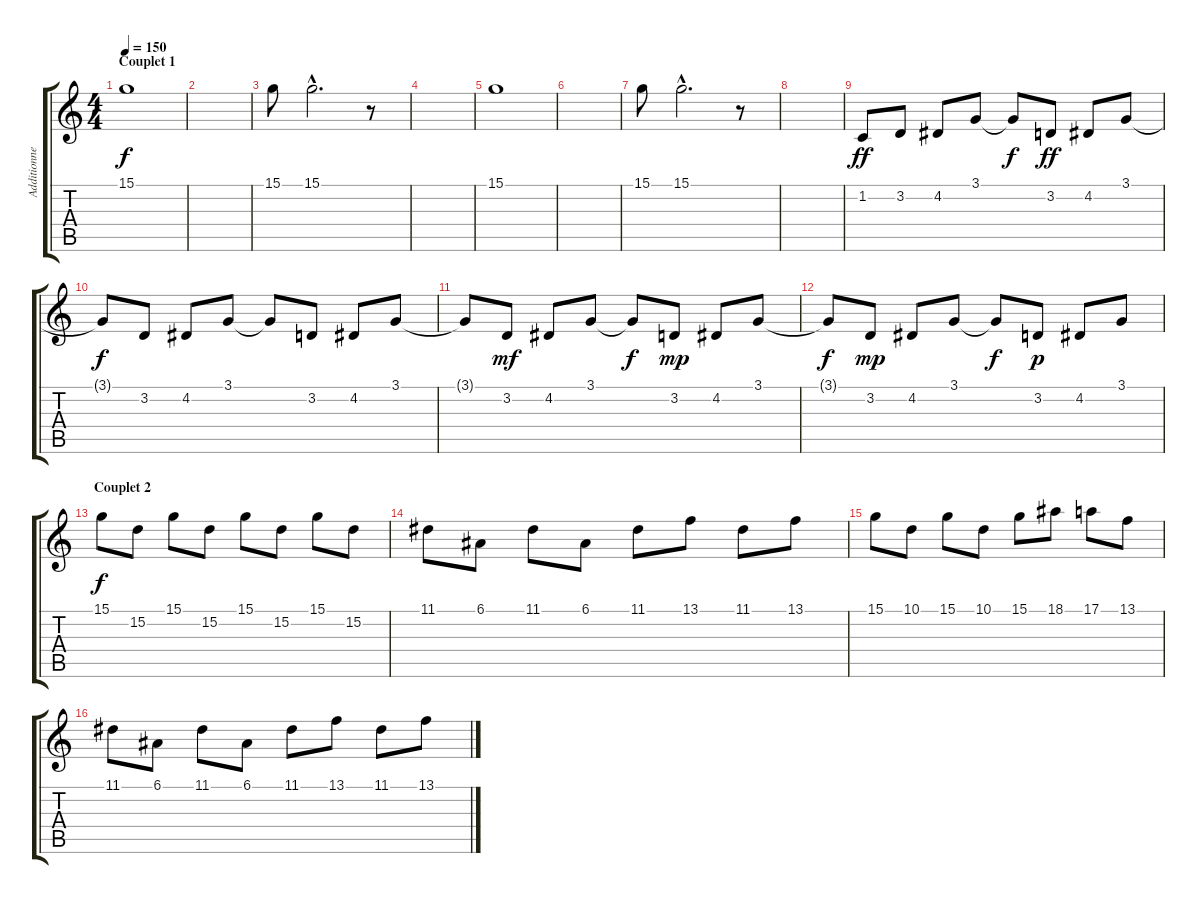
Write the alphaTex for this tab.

\track ("Additionnel" "Additionne") {instrument musicbox}
\staff {score tabs}
\tuning (E4 B3 G3 D3 A2 E2) {hide}
\ts (4 4)
\section ("" "Couplet 1")
\tempo 150
\clef g2
\ks c
15.1.1{dy f} |
|
15.1.8 15.1{hac}.2{d} r.8 |
|
15.1.1 |
|
15.1.8 15.1{hac}.2{d} r.8 |
|
1.2.8{dy ff volume 11} 3.2.8 4.2.8 3.1.8 3.1{t}.8{dy f} 3.2.8{dy ff} 4.2.8 3.1.8 |
3.1{t}.8{dy f} 3.2.8 4.2.8 3.1.8 3.1{t}.8 3.2.8 4.2.8 3.1.8 |
3.1{t}.8 3.2.8{dy mf} 4.2.8 3.1.8 3.1{t}.8{dy f} 3.2.8{dy mp} 4.2.8 3.1.8 |
3.1{t}.8{dy f} 3.2.8{dy mp} 4.2.8 3.1.8 3.1{t}.8{dy f} 3.2.8{dy p} 4.2.8 3.1.8 |
\section ("" "Couplet 2")
15.1.8{dy f volume 14} 15.2.8 15.1.8 15.2.8 15.1.8 15.2.8 15.1.8 15.2.8 |
11.1.8 6.1.8 11.1.8 6.1.8 11.1.8 13.1.8 11.1.8 13.1.8 |
15.1.8 10.1.8 15.1.8 10.1.8 15.1.8 18.1.8 17.1.8 13.1.8 |
11.1.8 6.1.8 11.1.8 6.1.8 11.1.8 13.1.8 11.1.8 13.1.8
